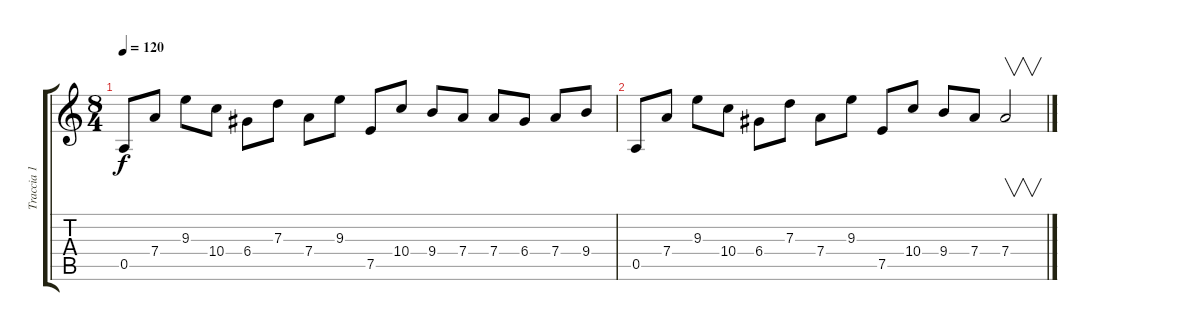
\track ("Traccia 1" "Traccia 1") {instrument distortionguitar}
\staff {score tabs}
\tuning (E4 B3 G3 D3 A2 E2) {hide}
\ts (8 4)
\tempo 120
\clef g2
\ks c
0.5.8{dy f} 7.4.8 9.3.8 10.4.8 6.4.8 7.3.8 7.4.8 9.3.8 7.5.8 10.4.8 9.4.8 7.4.8 7.4.8 6.4.8 7.4.8 9.4.8 |
0.5.8 7.4.8 9.3.8 10.4.8 6.4.8 7.3.8 7.4.8 9.3.8 7.5.8 10.4.8 9.4.8 7.4.8 7.4.2{v}
